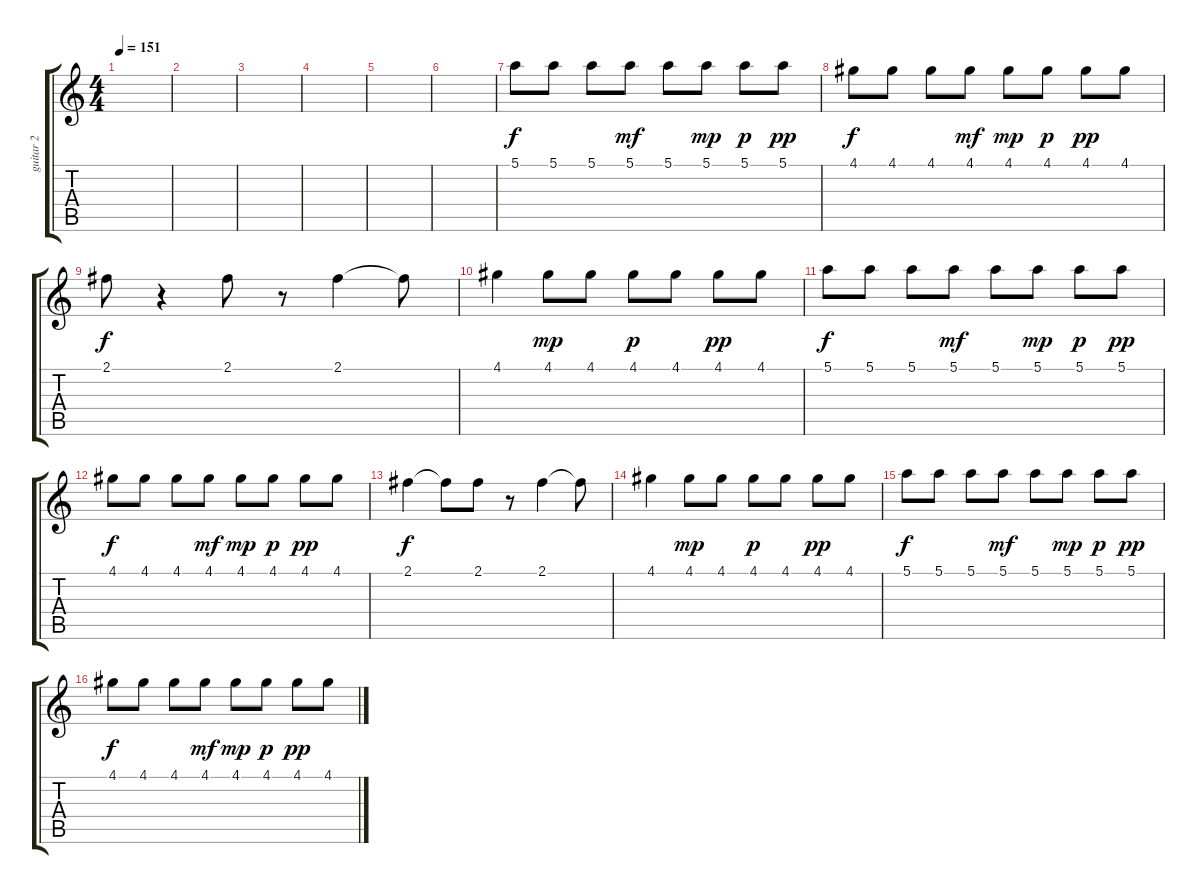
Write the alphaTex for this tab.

\track ("guitar 2" "guitar 2") {instrument electricguitarjazz}
\staff {score tabs}
\tuning (E4 B3 G3 D3 A2 E2) {hide}
\ts (4 4)
\tempo 151
\clef g2
\ks c
|
|
|
|
|
|
5.1.8{dy f} 5.1.8 5.1.8 5.1.8{dy mf} 5.1.8 5.1.8{dy mp} 5.1.8{dy p} 5.1.8{dy pp} |
4.1.8{dy f} 4.1.8 4.1.8 4.1.8{dy mf} 4.1.8{dy mp} 4.1.8{dy p} 4.1.8{dy pp} 4.1.8 |
2.1.8{dy f} r.4 2.1.8{balance 16} r.8 2.1.4{balance 0} 2.1{t}.8 |
4.1.4{balance 8} 4.1.8{dy mp} 4.1.8 4.1.8{dy p} 4.1.8 4.1.8{dy pp} 4.1.8 |
5.1.8{dy f} 5.1.8 5.1.8 5.1.8{dy mf} 5.1.8 5.1.8{dy mp} 5.1.8{dy p} 5.1.8{dy pp} |
4.1.8{dy f} 4.1.8 4.1.8 4.1.8{dy mf} 4.1.8{dy mp} 4.1.8{dy p} 4.1.8{dy pp} 4.1.8 |
2.1.4{dy f} 2.1{t}.8 2.1.8{balance 16} r.8 2.1.4{balance 0} 2.1{t}.8 |
4.1.4{balance 8} 4.1.8{dy mp} 4.1.8 4.1.8{dy p} 4.1.8 4.1.8{dy pp} 4.1.8 |
5.1.8{dy f} 5.1.8 5.1.8 5.1.8{dy mf} 5.1.8 5.1.8{dy mp} 5.1.8{dy p} 5.1.8{dy pp} |
4.1.8{dy f} 4.1.8 4.1.8 4.1.8{dy mf} 4.1.8{dy mp} 4.1.8{dy p} 4.1.8{dy pp} 4.1.8
